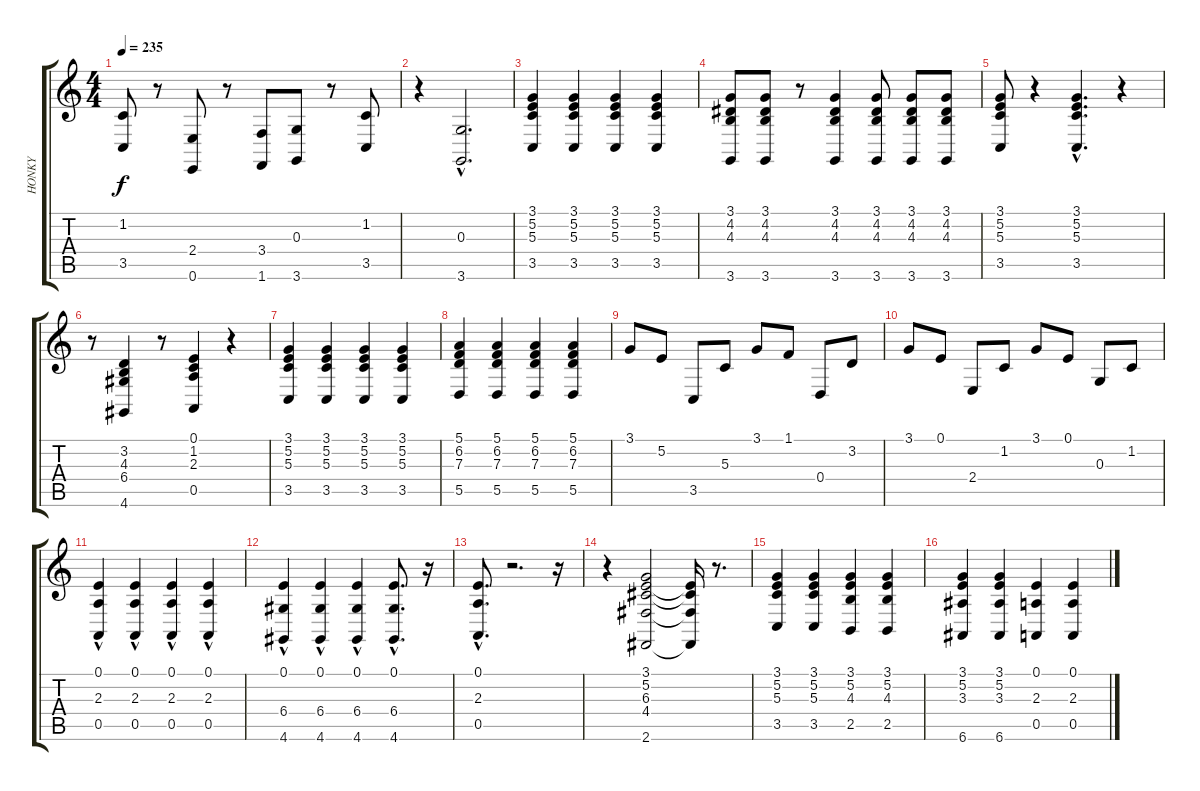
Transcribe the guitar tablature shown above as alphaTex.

\track ("HONKY" "HONKY") {instrument honkytonkpiano}
\staff {score tabs}
\tuning (E4 B3 G3 D3 A2 E2) {hide}
\ts (4 4)
\tempo 235
\clef g2
\ks c
(1.2 3.5).8{dy f} r.8 (2.4 0.6).8 r.8 (3.4 1.6).8 (0.3 3.6).8 r.8 (1.2 3.5).8 |
r.4 (0.3{hac} 3.6{hac}).2{d} |
(3.1 5.2 5.3 3.5).4 (3.1 5.2 5.3 3.5).4 (3.1 5.2 5.3 3.5).4 (3.1 5.2 5.3 3.5).4 |
(3.1 4.2 4.3 3.6).8 (3.1 4.2 4.3 3.6).8 r.8 (3.1 4.2 4.3 3.6).4 (3.1 4.2 4.3 3.6).8 (3.1 4.2 4.3 3.6).8 (3.1 4.2 4.3 3.6).8 |
(3.1 5.2 5.3 3.5).8 r.4 (3.1{hac} 5.2{hac} 5.3{hac} 3.5{hac}).4{d} r.4 |
r.8 (3.2 4.3 6.4 4.6).4 r.8 (0.1 1.2 2.3 0.5).4 r.4 |
(3.1 5.2 5.3 3.5).4 (3.1 5.2 5.3 3.5).4 (3.1 5.2 5.3 3.5).4 (3.1 5.2 5.3 3.5).4 |
(5.1 6.2 7.3 5.5).4 (5.1 6.2 7.3 5.5).4 (5.1 6.2 7.3 5.5).4 (5.1 6.2 7.3 5.5).4 |
3.1.8 5.2.8 3.5.8 5.3.8 3.1.8 1.1.8 0.4.8 3.2.8 |
3.1.8 0.1.8 2.4.8 1.2.8 3.1.8 0.1.8 0.3.8 1.2.8 |
(0.1 2.3{hac} 0.5{hac}).4 (0.1 2.3{hac} 0.5{hac}).4 (0.1 2.3{hac} 0.5{hac}).4 (0.1 2.3{hac} 0.5{hac}).4 |
(0.1 6.4{hac} 4.6{hac}).4 (0.1 6.4{hac} 4.6{hac}).4 (0.1 6.4{hac} 4.6{hac}).4 (0.1{hac} 6.4{hac} 4.6{hac}).8{d} r.16 |
(0.1{hac} 2.3{hac} 0.5{hac}).8{d} r.2{d} r.16 |
r.4 (3.1 5.2 6.3 4.4 2.6).2 (5.2{t} 6.3{t} 4.4{t} 2.6{t}).16 r.8{d} |
(3.1 5.2 5.3 3.5).4 (3.1 5.2 5.3 3.5).4 (3.1 5.2 4.3 2.5).4 (3.1 5.2 4.3 2.5).4 |
(3.1 5.2 3.3 6.6).4 (3.1 5.2 3.3 6.6).4 (0.1 2.3 0.5).4 (0.1 2.3 0.5).4
